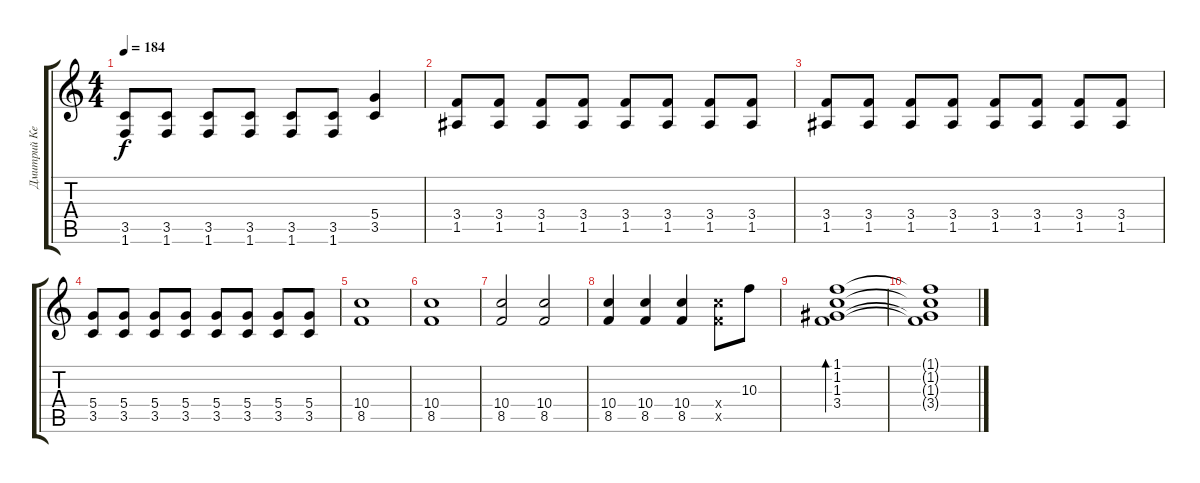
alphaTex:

\track ("Дмитрий Кежватов" "Дмитрий Ке") {instrument distortionguitar}
\staff {score tabs}
\tuning (E4 B3 G3 D3 A2 E2) {hide}
\ts (4 4)
\tempo 184
\clef g2
\ks c
(3.5 1.6).8{dy f} (3.5 1.6).8 (3.5 1.6).8 (3.5 1.6).8 (3.5 1.6).8 (3.5 1.6).8 (5.4 3.5).4 |
(3.4 1.5).8 (3.4 1.5).8 (3.4 1.5).8 (3.4 1.5).8 (3.4 1.5).8 (3.4 1.5).8 (3.4 1.5).8 (3.4 1.5).8 |
(3.4 1.5).8 (3.4 1.5).8 (3.4 1.5).8 (3.4 1.5).8 (3.4 1.5).8 (3.4 1.5).8 (3.4 1.5).8 (3.4 1.5).8 |
(5.4 3.5).8 (5.4 3.5).8 (5.4 3.5).8 (5.4 3.5).8 (5.4 3.5).8 (5.4 3.5).8 (5.4 3.5).8 (5.4 3.5).8 |
(10.4 8.5).1 |
(10.4 8.5).1 |
(10.4 8.5).2 (10.4 8.5).2 |
(10.4 8.5).4 (10.4 8.5).4 (10.4 8.5).4 (10.4{x} 8.5{x}).8 10.3.8 |
(1.1 1.2 1.3 3.4).1{bd 480} |
(1.1{t} 1.2{t} 1.3{t} 3.4{t}).1
